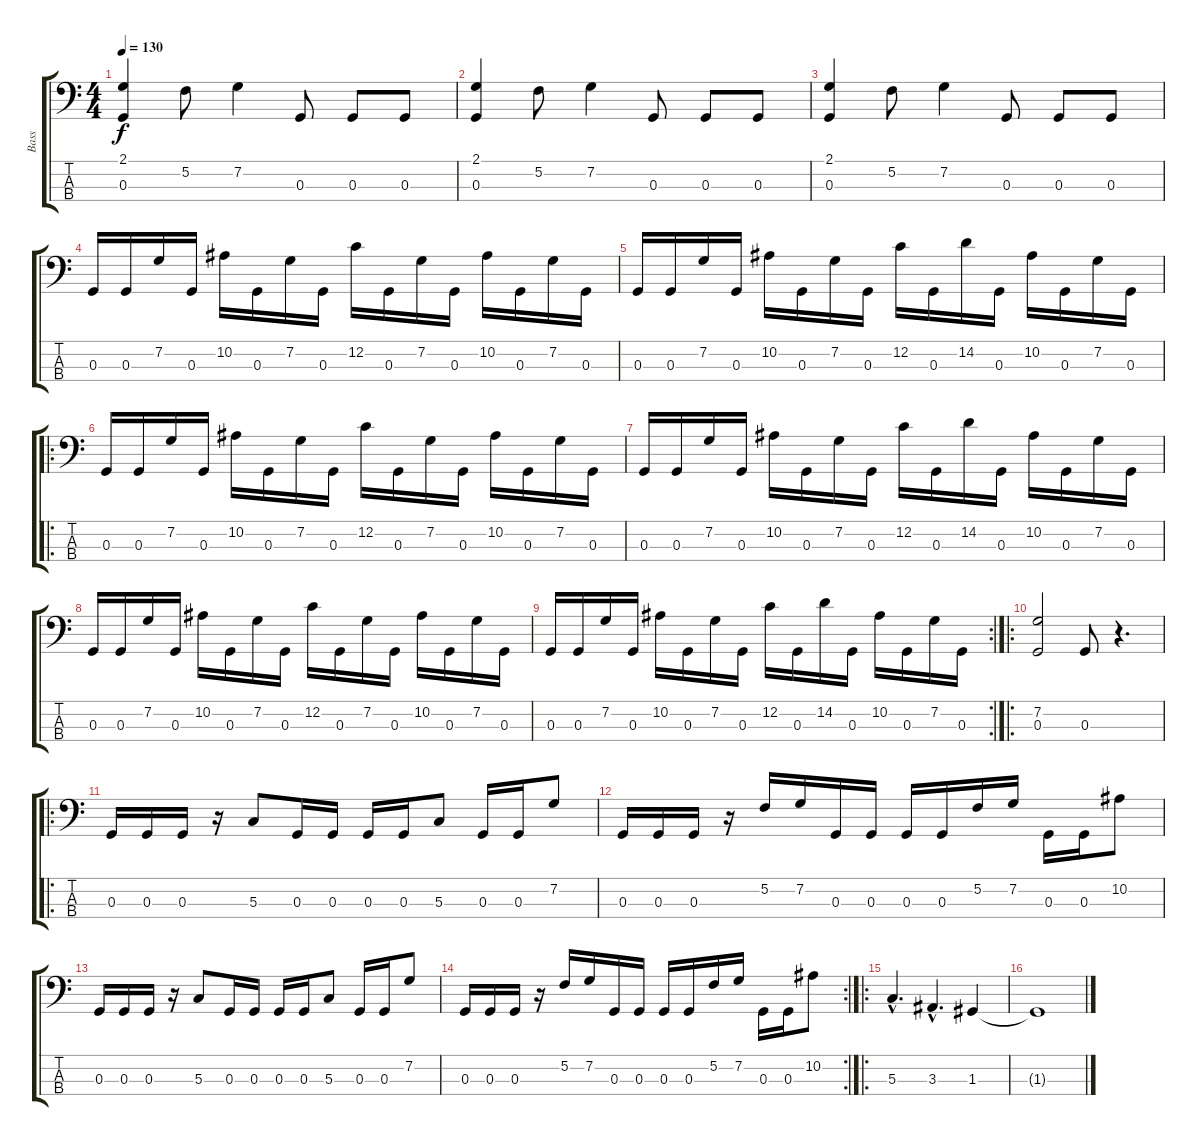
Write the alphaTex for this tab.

\track ("Bass" "Bass") {instrument electricbassfinger}
\staff {score tabs}
\tuning (F2 C2 G1 D1) {hide}
\ts (4 4)
\tempo 130
\clef f4
\ks c
(2.1 0.3).4{dy f} 5.2.8 7.2.4 0.3.8 0.3.8 0.3.8 |
(2.1 0.3).4 5.2.8 7.2.4 0.3.8 0.3.8 0.3.8 |
(2.1 0.3).4 5.2.8 7.2.4 0.3.8 0.3.8 0.3.8 |
0.3.16 0.3.16 7.2.16 0.3.16 10.2.16 0.3.16 7.2.16 0.3.16 12.2.16 0.3.16 7.2.16 0.3.16 10.2.16 0.3.16 7.2.16 0.3.16 |
0.3.16 0.3.16 7.2.16 0.3.16 10.2.16 0.3.16 7.2.16 0.3.16 12.2.16 0.3.16 14.2.16 0.3.16 10.2.16 0.3.16 7.2.16 0.3.16 |
\ro
0.3.16 0.3.16 7.2.16 0.3.16 10.2.16 0.3.16 7.2.16 0.3.16 12.2.16 0.3.16 7.2.16 0.3.16 10.2.16 0.3.16 7.2.16 0.3.16 |
0.3.16 0.3.16 7.2.16 0.3.16 10.2.16 0.3.16 7.2.16 0.3.16 12.2.16 0.3.16 14.2.16 0.3.16 10.2.16 0.3.16 7.2.16 0.3.16 |
0.3.16 0.3.16 7.2.16 0.3.16 10.2.16 0.3.16 7.2.16 0.3.16 12.2.16 0.3.16 7.2.16 0.3.16 10.2.16 0.3.16 7.2.16 0.3.16 |
\rc 2
0.3.16 0.3.16 7.2.16 0.3.16 10.2.16 0.3.16 7.2.16 0.3.16 12.2.16 0.3.16 14.2.16 0.3.16 10.2.16 0.3.16 7.2.16 0.3.16 |
\ro
(7.2 0.3).2 0.3.8 r.4{d} |
\ro
0.3.16 0.3.16 0.3.16 r.16 5.3.8 0.3.16 0.3.16 0.3.16 0.3.16 5.3.8 0.3.16 0.3.16 7.2.8 |
0.3.16 0.3.16 0.3.16 r.16 5.2.16 7.2.16 0.3.16 0.3.16 0.3.16 0.3.16 5.2.16 7.2.16 0.3.16 0.3.16 10.2.8 |
0.3.16 0.3.16 0.3.16 r.16 5.3.8 0.3.16 0.3.16 0.3.16 0.3.16 5.3.8 0.3.16 0.3.16 7.2.8 |
\rc 2
0.3.16 0.3.16 0.3.16 r.16 5.2.16 7.2.16 0.3.16 0.3.16 0.3.16 0.3.16 5.2.16 7.2.16 0.3.16 0.3.16 10.2.8 |
\ro
5.3{hac}.4{d} 3.3{hac}.4{d} 1.3.4 |
1.3{t}.1
